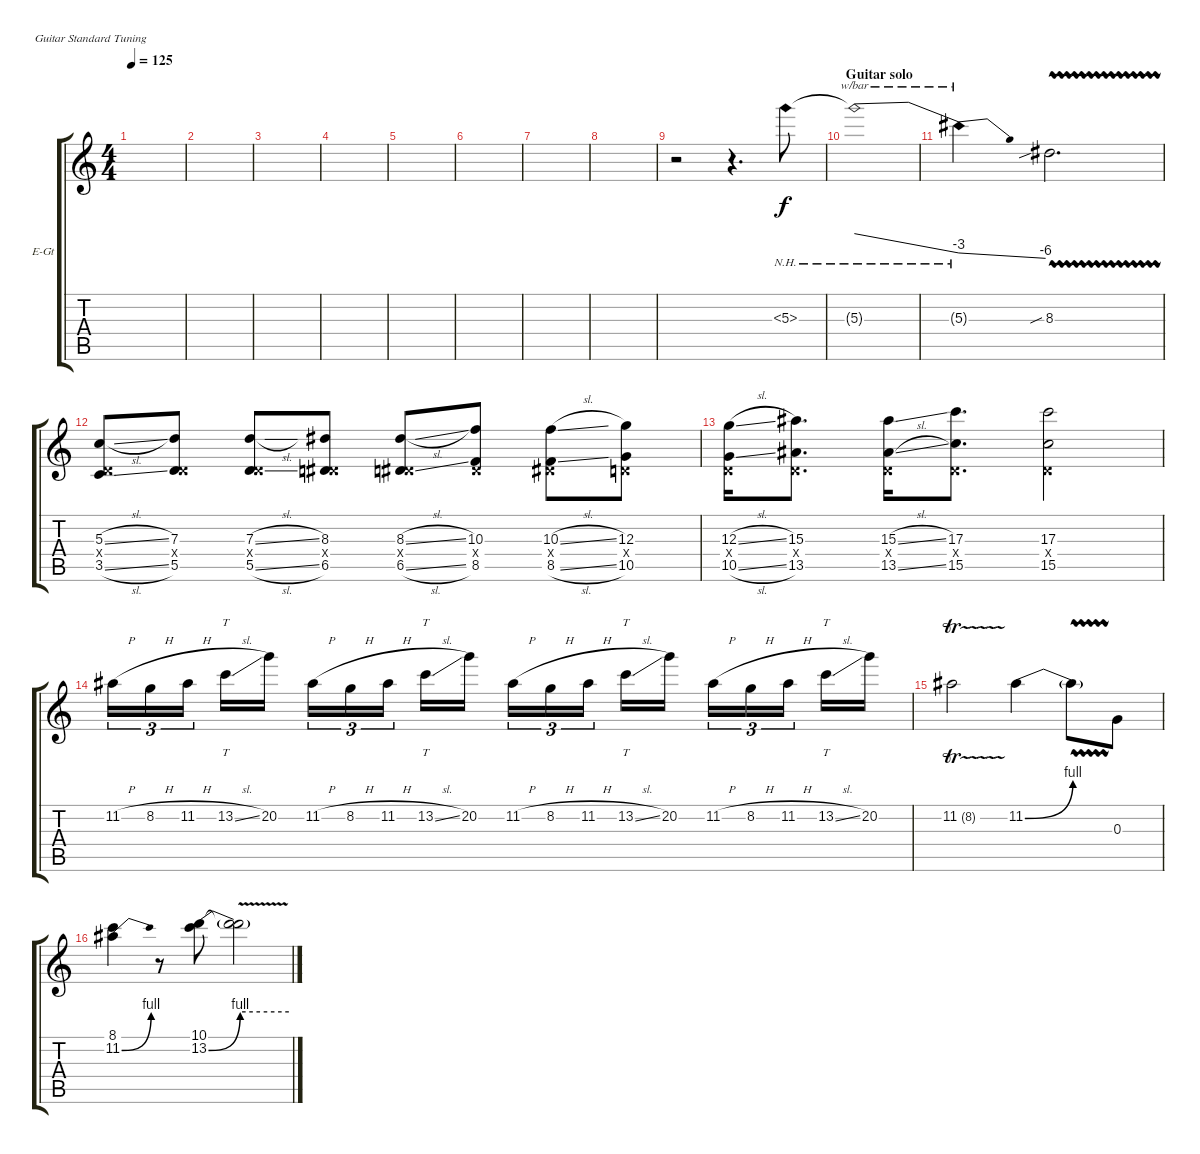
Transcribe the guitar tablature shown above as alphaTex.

\bracketExtendMode groupsimilarinstruments
\firstSystemTrackNameOrientation horizontal
\otherSystemsTrackNameOrientation horizontal
\track ("Richie Sambora (Lead)" "E-Gt") {instrument overdrivenguitar}
\staff {score tabs}
\tuning (E4 B3 G3 D3 A2 E2)
\ts (4 4)
\tempo 125
\clef g2
\ks c
|
|
|
|
|
|
|
|
r.2 r.4{d} 5.3{nh}.8 |
\section ("" "Guitar solo")
5.3{nh t}.1{tbe (dive default 0 0 60 -12)} |
5.3{nh t}.4{tbe (dive default 0 -12 60 -24)} 8.3{vw sib}.2{d} |
(3.5{sl} 5.3{sl} 0.4{x}).8 (5.5 7.3 0.4{x}).8 (5.5{sl} 7.3{sl} 0.4{x}).8 (6.5 8.3 0.4{x}).8 (6.5{sl} 8.3{sl} 0.4{x}).8 (8.5 10.3 0.4{x}).8 (8.5{sl} 1.4{x} 10.3{sl}).8 (10.5 0.4{x} 12.3).8 |
(10.5{sl} 12.3{sl} 0.4{x}).16 (15.3 13.5 0.4{x}).8{d} (15.3{sl} 13.5{sl} 0.4{x}).16 (15.5 17.3 0.4{x}).8{d} (17.3 15.5 0.4{x}).2 |
11.2{h}.16{tu (3 2)} 8.2{h}.16{tu (3 2)} 11.2{h}.16{tu (3 2)} 13.2{sl}.16{tt} 20.2.16 11.2{h}.16{tu (3 2)} 8.2{h}.16{tu (3 2)} 11.2{h}.16{tu (3 2)} 13.2{sl}.16{tt} 20.2.16 11.2{h}.16{tu (3 2)} 8.2{h}.16{tu (3 2)} 11.2{h}.16{tu (3 2)} 13.2{sl}.16{tt} 20.2.16 11.2{h}.16{tu (3 2)} 8.2{h}.16{tu (3 2)} 11.2{h}.16{tu (3 2)} 13.2{sl}.16{tt} 20.2.16 |
11.2{tr (8 16)}.2 11.2{be (bend 0 0 60 4)}.4 11.2{be (hold 0 0 60 0) vw t}.8 0.3.8 |
(8.1 11.2{be (bend 0 0 60 4)}).4 r.8 (10.1 13.2{be (bend 0 0 60 4)}).8 (10.1{t} 13.2{be (hold 0 4 60 4) v t}).2
